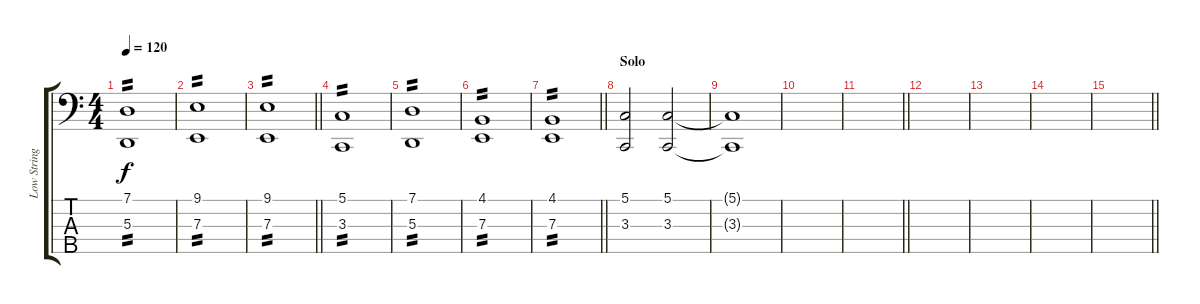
\track ("Low Strings Standard" "Low String") {instrument stringensemble1}
\staff {score tabs}
\tuning (G2 D2 A1 E1 B0) {hide}
\ts (4 4)
\tempo 120
\clef f4
\ks c
(7.1 5.3).1{tp 2 dy f} |
(9.1 7.3).1{tp 2} |
\barLineRight lightlight
(9.1 7.3).1{tp 2} |
(5.1 3.3).1{tp 2} |
(7.1 5.3).1{tp 2} |
(4.1 7.3).1{tp 2} |
\barLineRight lightlight
(4.1 7.3).1{tp 2} |
\section ("" "Solo")
(5.1 3.3).2 (5.1 3.3).2{volume 0} |
(5.1{t} 3.3{t}).1 |
|
\barLineRight lightlight
|
|
|
|
\barLineRight lightlight
